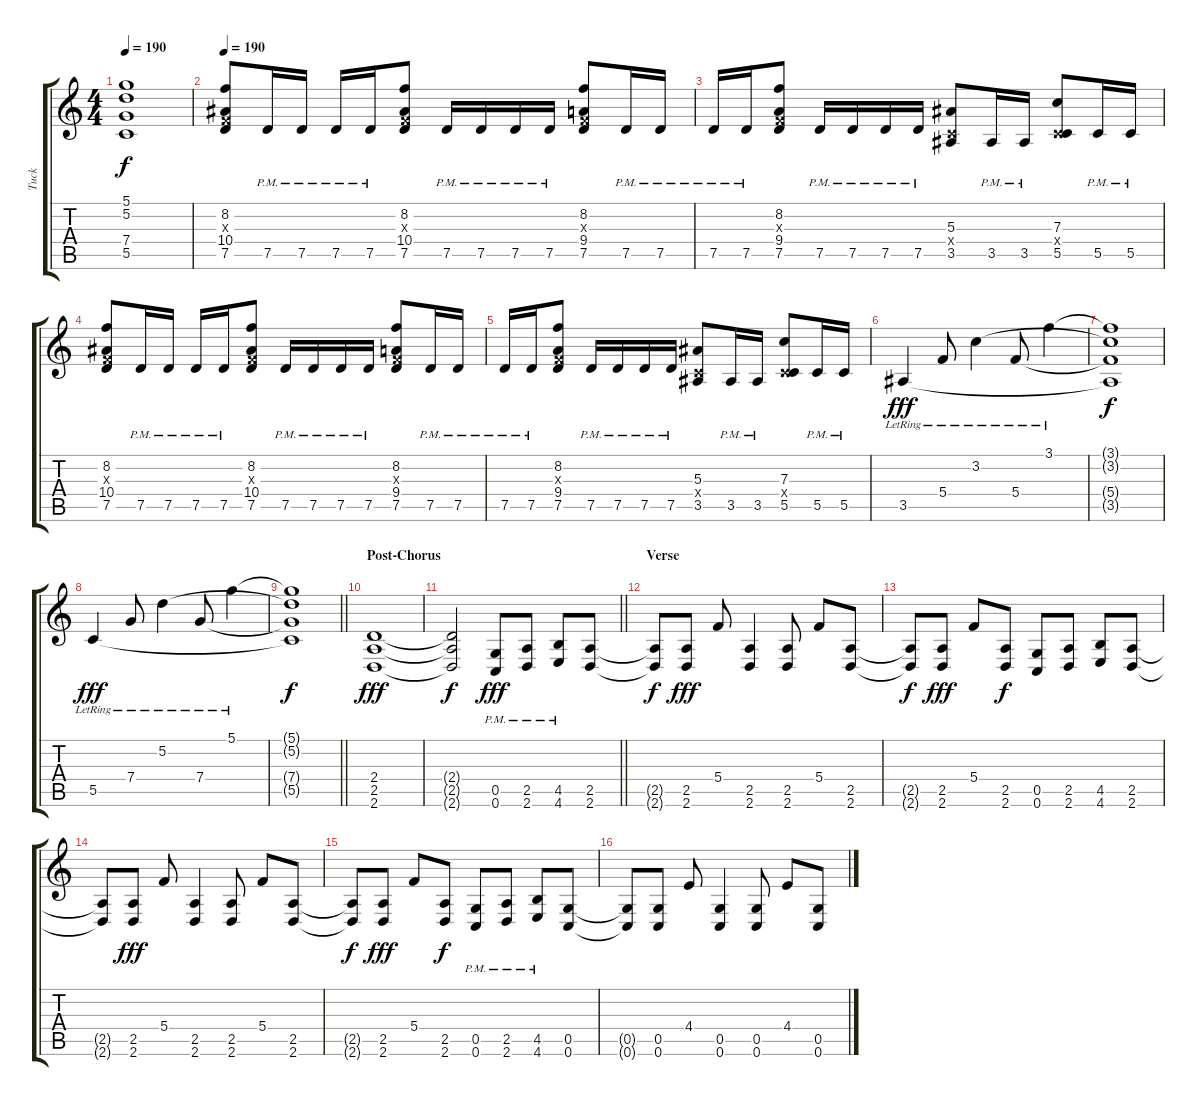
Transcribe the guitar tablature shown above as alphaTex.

\track ("Tuck" "Tuck") {instrument distortionguitar}
\staff {score tabs}
\tuning (D4 A3 F3 C3 G2 C2) {hide}
\ts (4 4)
\tempo 190
\clef g2
\ks c
(5.1{t} 5.2{t} 7.4{t} 5.5{t}).1{dy f} |
\tempo 190
(8.2 0.3{x} 10.4 7.5).8 7.5{pm}.16 7.5{pm}.16 7.5{pm}.16 7.5{pm}.16 (8.2 0.3{x} 10.4 7.5).8 7.5{pm}.16 7.5{pm}.16 7.5{pm}.16 7.5{pm}.16 (8.2 0.3{x} 9.4 7.5).8 7.5{pm}.16 7.5{pm}.16 |
7.5{pm}.16 7.5{pm}.16 (8.2 0.3{x} 9.4 7.5).8 7.5{pm}.16 7.5{pm}.16 7.5{pm}.16 7.5{pm}.16 (5.3 0.4{x} 3.5).8 3.5{pm}.16 3.5{pm}.16 (7.3 0.4{x} 5.5).8 5.5{pm}.16 5.5{pm}.16 |
(8.2 0.3{x} 10.4 7.5).8 7.5{pm}.16 7.5{pm}.16 7.5{pm}.16 7.5{pm}.16 (8.2 0.3{x} 10.4 7.5).8 7.5{pm}.16 7.5{pm}.16 7.5{pm}.16 7.5{pm}.16 (8.2 0.3{x} 9.4 7.5).8 7.5{pm}.16 7.5{pm}.16 |
7.5{pm}.16 7.5{pm}.16 (8.2 0.3{x} 9.4 7.5).8 7.5{pm}.16 7.5{pm}.16 7.5{pm}.16 7.5{pm}.16 (5.3 0.4{x} 3.5).8 3.5{pm}.16 3.5{pm}.16 (7.3 0.4{x} 5.5).8 5.5{pm}.16 5.5{pm}.16 |
3.5{lr}.4{dy fff} 5.4{lr}.8 3.2{lr}.4 5.4{lr}.8 3.1{lr}.4 |
(3.1{t} 3.2{t} 5.4{t} 3.5{t}).1{dy f} |
5.5{lr}.4{dy fff} 7.4{lr}.8 5.2{lr}.4 7.4{lr}.8 5.1{lr}.4 |
\barLineRight lightlight
(5.1{t} 5.2{t} 7.4{t} 5.5{t}).1{dy f} |
\section ("" "Post-Chorus")
(2.4 2.5 2.6).1{dy fff} |
\barLineRight lightlight
(2.4{t} 2.5{t} 2.6{t}).2{dy f} (0.5{pm} 0.6{pm}).8{dy fff} (2.5{pm} 2.6{pm}).8 (4.5{pm} 4.6{pm}).8 (2.5 2.6).8 |
\section ("" "Verse")
(2.5{t} 2.6{t}).8{dy f} (2.5 2.6).8{dy fff} 5.4.8 (2.5 2.6).4 (2.5 2.6).8 5.4.8 (2.5 2.6).8 |
(2.5{t} 2.6{t}).8{dy f} (2.5 2.6).8{dy fff} 5.4.8 (2.5 2.6).8{dy f} (0.5 0.6).8 (2.5 2.6).8 (4.5 4.6).8 (2.5 2.6).8 |
(2.5{t} 2.6{t}).8 (2.5 2.6).8{dy fff} 5.4.8 (2.5 2.6).4 (2.5 2.6).8 5.4.8 (2.5 2.6).8 |
(2.5{t} 2.6{t}).8{dy f} (2.5 2.6).8{dy fff} 5.4.8 (2.5 2.6).8{dy f} (0.5{pm} 0.6{pm}).8 (2.5{pm} 2.6{pm}).8 (4.5{pm} 4.6{pm}).8 (0.5 0.6).8 |
(0.5{t} 0.6{t}).8 (0.5 0.6).8 4.4.8 (0.5 0.6).4 (0.5 0.6).8 4.4.8 (0.5 0.6).8
